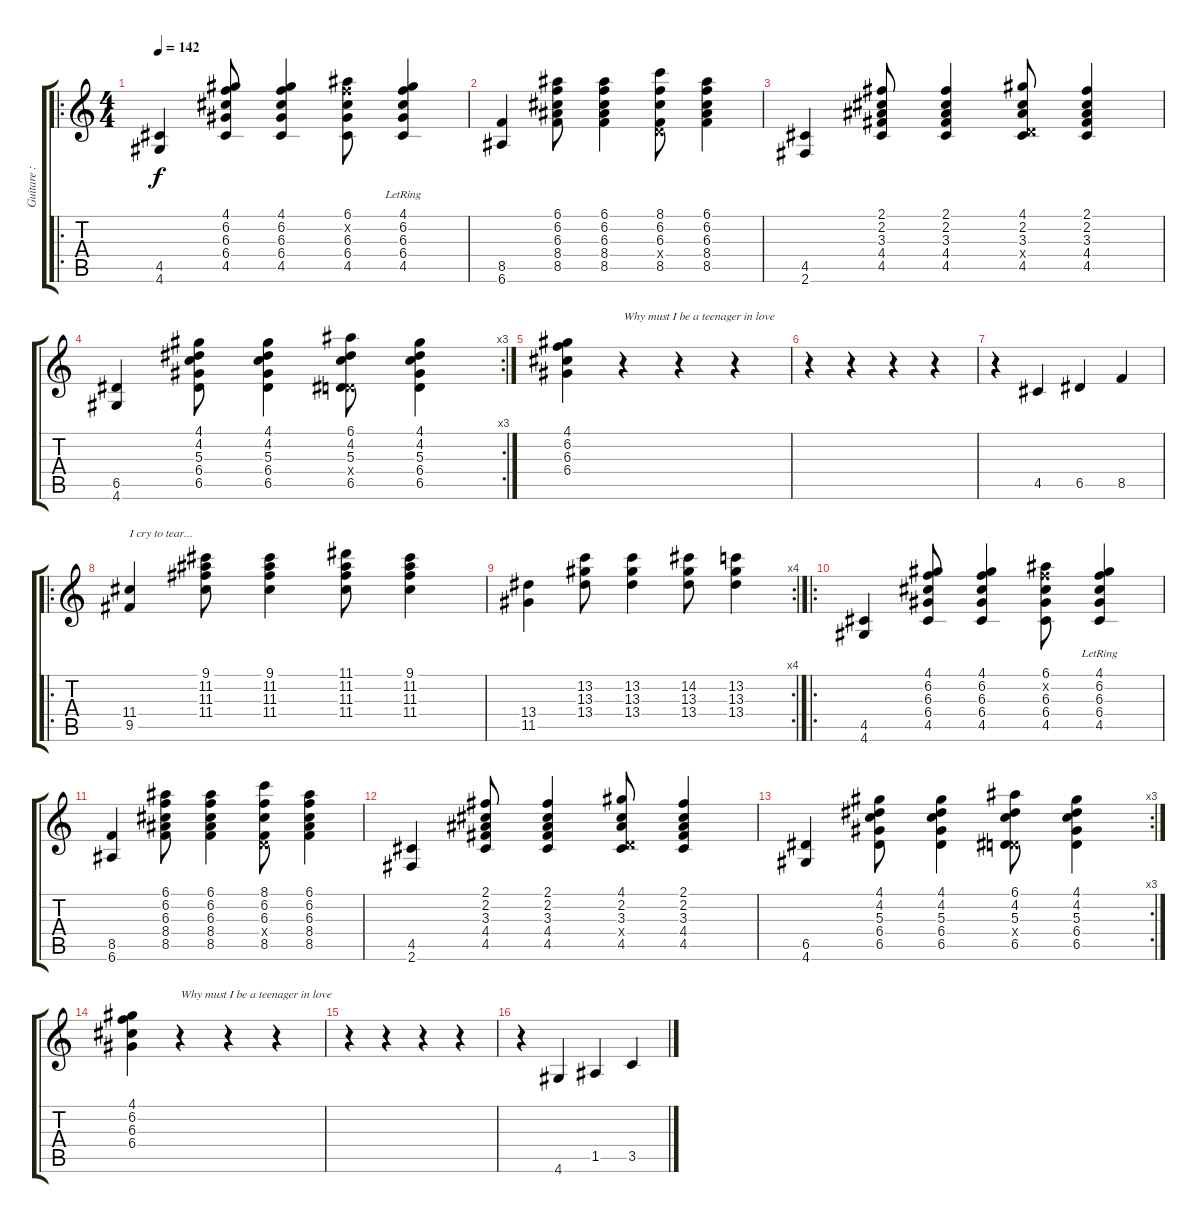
\track ("Guitare : John Frusciante" "Guitare : ") {instrument acousticguitarsteel}
\staff {score tabs}
\tuning (E4 B3 G3 D3 A2 E2) {hide}
\ro
\ts (4 4)
\tempo 142
\clef g2
\ks c
(4.5 4.6).4{dy f} (4.1 6.2 6.3 6.4 4.5).8 (4.1 6.2 6.3 6.4 4.5).4 (6.1 6.2{x} 6.3 6.4 4.5).8 (4.1 6.2 6.3{lr} 6.4 4.5).4 |
(8.5 6.6).4 (6.1 6.2 6.3 8.4 8.5).8 (6.1 6.2 6.3 8.4 8.5).4 (8.1 6.2 6.3 0.4{x} 8.5).8 (6.1 6.2 6.3 8.4 8.5).4 |
(4.5 2.6).4 (2.1 2.2 3.3 4.4 4.5).8 (2.1 2.2 3.3 4.4 4.5).4 (4.1 2.2 3.3 0.4{x} 4.5).8 (2.1 2.2 3.3 4.4 4.5).4 |
\rc 3
(6.5 4.6).4 (4.1 4.2 5.3 6.4 6.5).8 (4.1 4.2 5.3 6.4 6.5).4 (6.1 4.2 5.3 0.4{x} 6.5).8 (4.1 4.2 5.3 6.4 6.5).4 |
(4.1 6.2 6.3 6.4).4 r.4{txt "Why must I be a teenager in love"} r.4 r.4 |
r.4 r.4 r.4 r.4 |
r.4 4.5.4 6.5.4 8.5.4 |
\ro
(11.4 9.5).4{txt "I cry to tear..."} (9.1 11.2 11.3 11.4).8 (9.1 11.2 11.3 11.4).4 (11.1 11.2 11.3 11.4).8 (9.1 11.2 11.3 11.4).4 |
\rc 4
(13.4 11.5).4 (13.2 13.3 13.4).8 (13.2 13.3 13.4).4 (14.2 13.3 13.4).8 (13.2 13.3 13.4).4 |
\ro
(4.5 4.6).4 (4.1 6.2 6.3 6.4 4.5).8 (4.1 6.2 6.3 6.4 4.5).4 (6.1 6.2{x} 6.3 6.4 4.5).8 (4.1 6.2 6.3{lr} 6.4 4.5).4 |
(8.5 6.6).4 (6.1 6.2 6.3 8.4 8.5).8 (6.1 6.2 6.3 8.4 8.5).4 (8.1 6.2 6.3 0.4{x} 8.5).8 (6.1 6.2 6.3 8.4 8.5).4 |
(4.5 2.6).4 (2.1 2.2 3.3 4.4 4.5).8 (2.1 2.2 3.3 4.4 4.5).4 (4.1 2.2 3.3 0.4{x} 4.5).8 (2.1 2.2 3.3 4.4 4.5).4 |
\rc 3
(6.5 4.6).4 (4.1 4.2 5.3 6.4 6.5).8 (4.1 4.2 5.3 6.4 6.5).4 (6.1 4.2 5.3 0.4{x} 6.5).8 (4.1 4.2 5.3 6.4 6.5).4 |
(4.1 6.2 6.3 6.4).4 r.4{txt "Why must I be a teenager in love"} r.4 r.4 |
r.4 r.4 r.4 r.4 |
r.4 4.6.4 1.5.4 3.5.4
